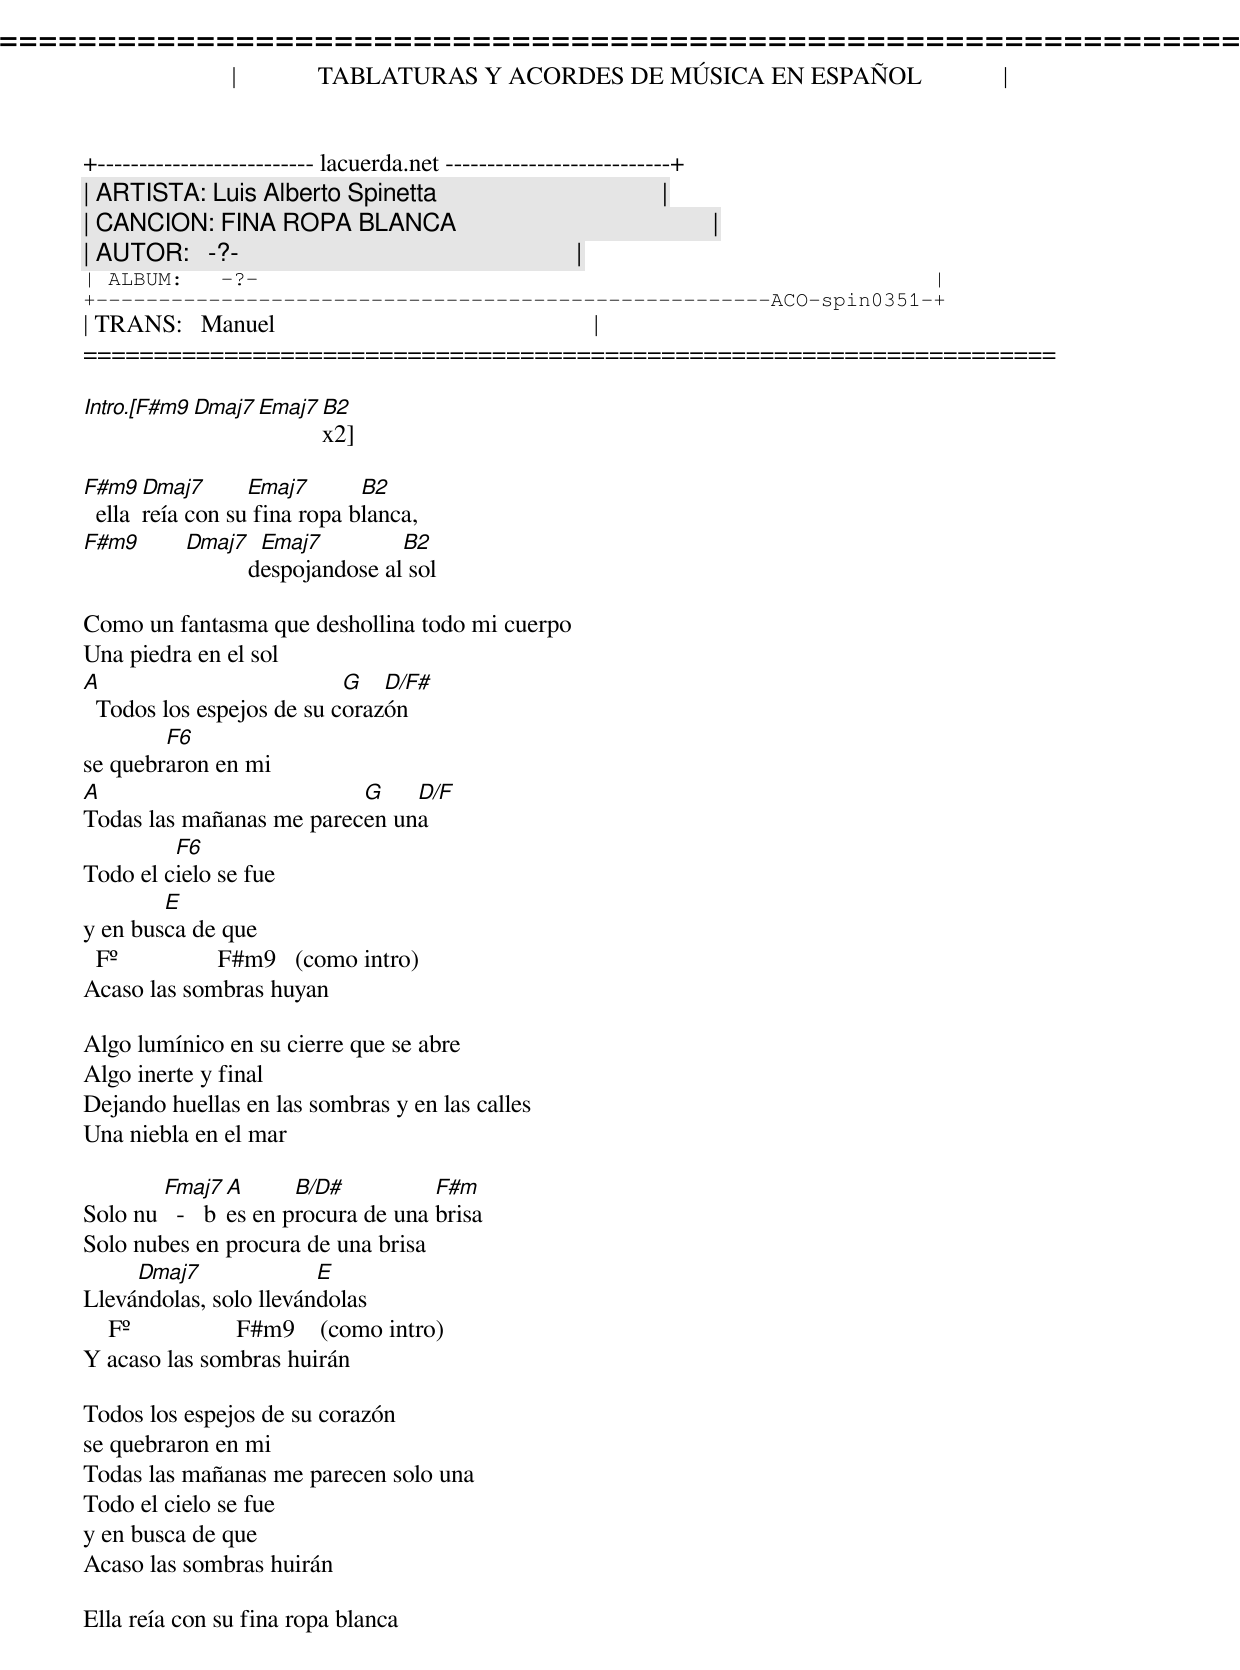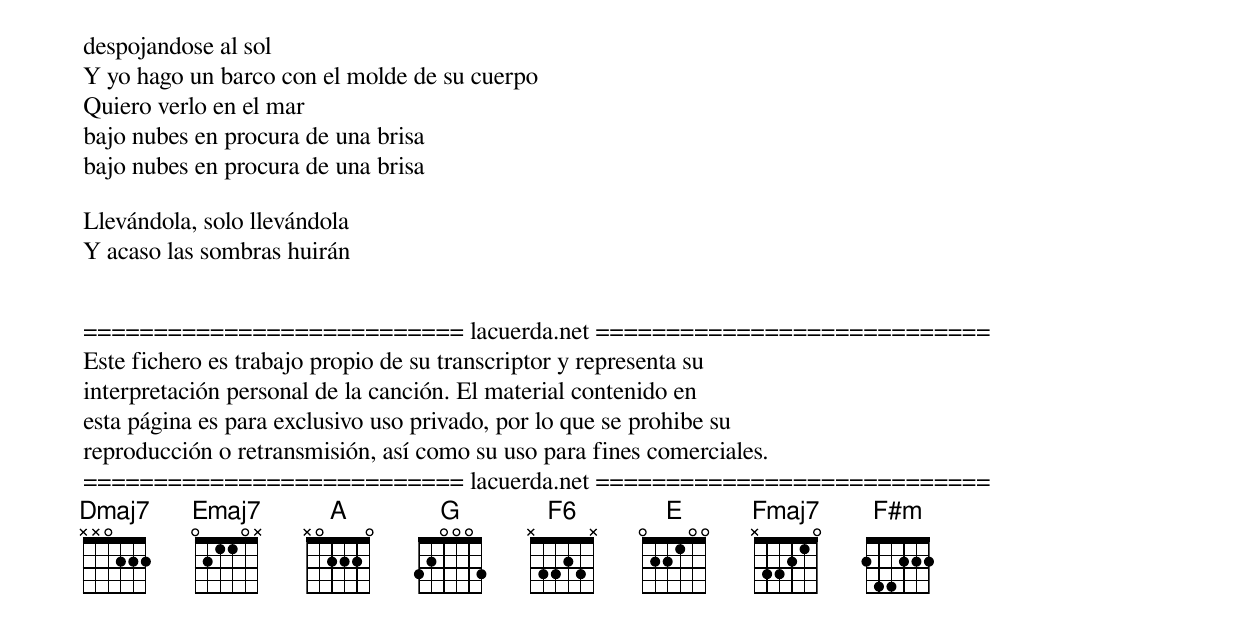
=====================================================================
|             TABLATURAS Y ACORDES DE MÚSICA EN ESPAÑOL             |
+-------------------------- lacuerda.net ---------------------------+
| ARTISTA: Luis Alberto Spinetta                                    |
| CANCION: FINA ROPA BLANCA                                         |
| AUTOR:   -?-                                                      |
| ALBUM:   -?-                                                      |
+------------------------------------------------------ACO-spin0351-+
| TRANS:   Manuel                                                   |
=====================================================================

Intro.[F#m9 Dmaj7 Emaj7 B2]x2

F#m9   Dmaj7      Emaj7       B2
  ella reía con su fina ropa blanca,
F#m9   Dmaj7      Emaj7         B2
                 despojandose al sol

Como un fantasma que deshollina todo mi cuerpo
Una piedra en el sol
A                          G   D/F#
  Todos los espejos de su corazón
        F6
se quebraron en mi
A                         G    D/F
Todas las mañanas me parecen una
         F6
Todo el cielo se fue
        E
y en busca de que
  Fº                F#m9   (como intro)
Acaso las sombras huyan

Algo lumínico en su cierre que se abre
Algo inerte y final
Dejando huellas en las sombras y en las calles
Una niebla en el mar

        Fmaj7  A      B/D#          F#m
Solo nu   -   bes en procura de una brisa
Solo nubes en procura de una brisa
     Dmaj7              E
Llevándolas, solo llevándolas
    Fº                 F#m9    (como intro)
Y acaso las sombras huirán

Todos los espejos de su corazón
se quebraron en mi
Todas las mañanas me parecen solo una
Todo el cielo se fue
y en busca de que
Acaso las sombras huirán

Ella reía con su fina ropa blanca
despojandose al sol
Y yo hago un barco con el molde de su cuerpo
Quiero verlo en el mar
bajo nubes en procura de una brisa
bajo nubes en procura de una brisa

Llevándola, solo llevándola
Y acaso las sombras huirán


=========================== lacuerda.net ============================
Este fichero es trabajo propio de su transcriptor y representa su
interpretación personal de la canción. El material contenido en
esta página es para exclusivo uso privado, por lo que se prohibe su
reproducción o retransmisión, así como su uso para fines comerciales.
=========================== lacuerda.net ============================
